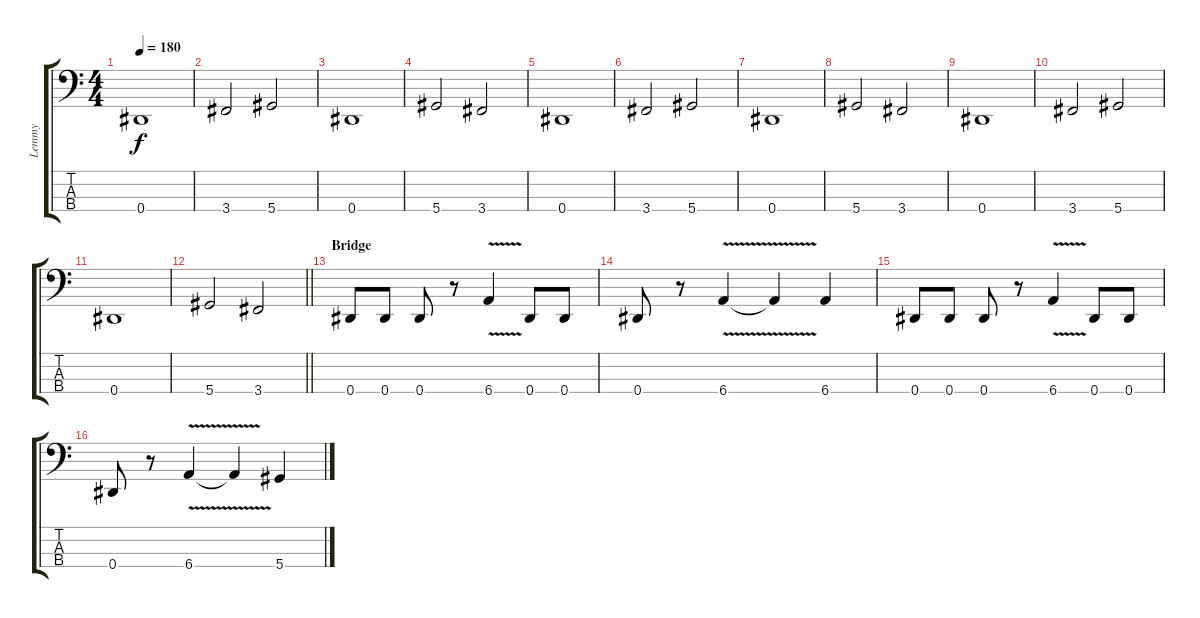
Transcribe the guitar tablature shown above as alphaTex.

\track ("Lemmy" "Lemmy") {instrument overdrivenguitar}
\staff {score tabs}
\tuning (Gb2 Db2 Ab1 Eb1) {hide}
\ts (4 4)
\tempo 180
\clef f4
\ks c
0.4.1{dy f} |
3.4.2 5.4.2 |
0.4.1 |
5.4.2 3.4.2 |
0.4.1 |
3.4.2 5.4.2 |
0.4.1 |
5.4.2 3.4.2 |
0.4.1 |
3.4.2 5.4.2 |
0.4.1 |
\barLineRight lightlight
5.4.2 3.4.2 |
\section ("" "Bridge")
0.4.8 0.4.8 0.4.8 r.8 6.4{v}.4 0.4.8 0.4.8 |
0.4.8 r.8 6.4{v}.4 6.4{t}.4 6.4.4 |
0.4.8 0.4.8 0.4.8 r.8 6.4{v}.4 0.4.8 0.4.8 |
0.4.8 r.8 6.4{v}.4 6.4{t}.4 5.4.4
